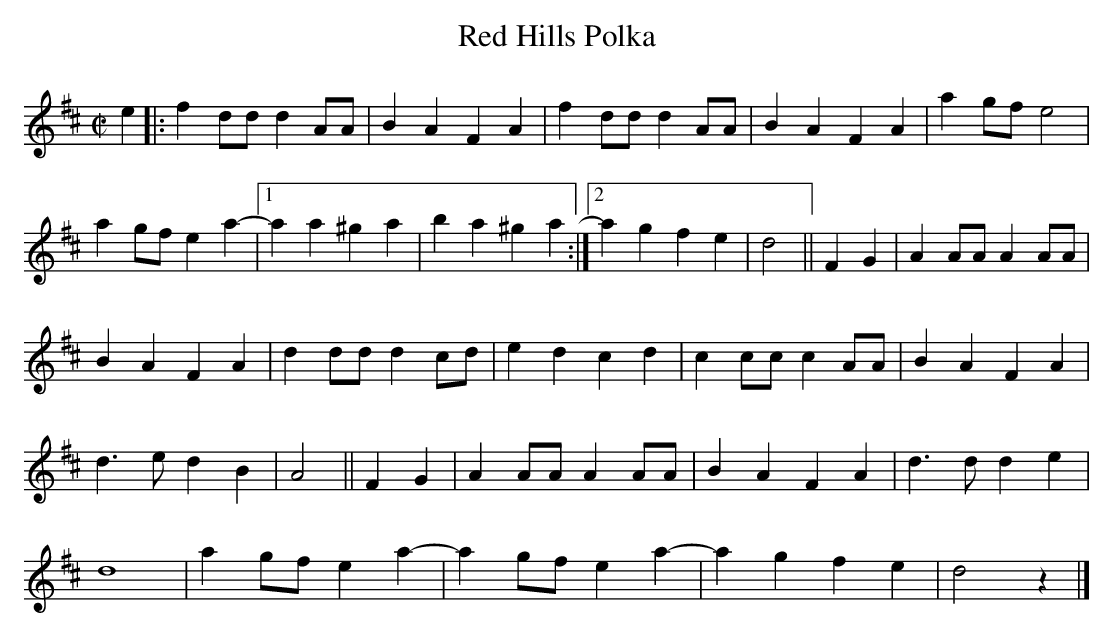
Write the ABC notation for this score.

X:1
T: Red Hills Polka
M: C|
L: 1/8
K: D
e2 |:\
f2dd d2AA | B2A2 F2A2 | f2dd d2AA | B2A2 F2A2 | a2gf e4 |
a2gf e2a2- |1 a2a2 ^g2a2 | b2a2 ^g2a2 :|2 a2g2 f2e2 | d4 || F2G2 | A2AA A2AA |
B2A2 F2A2 | d2dd d2cd | e2d2 c2d2 | c2cc c2AA | B2A2 F2A2 |
d3e  d2B2 | A4 || F2G2 | A2AA A2AA | B2A2 F2A2 | d3d d2e2 |
d8 | a2gf e2a2- | a2gf e2a2- | a2g2 f2e2 | d4 z2 |]
